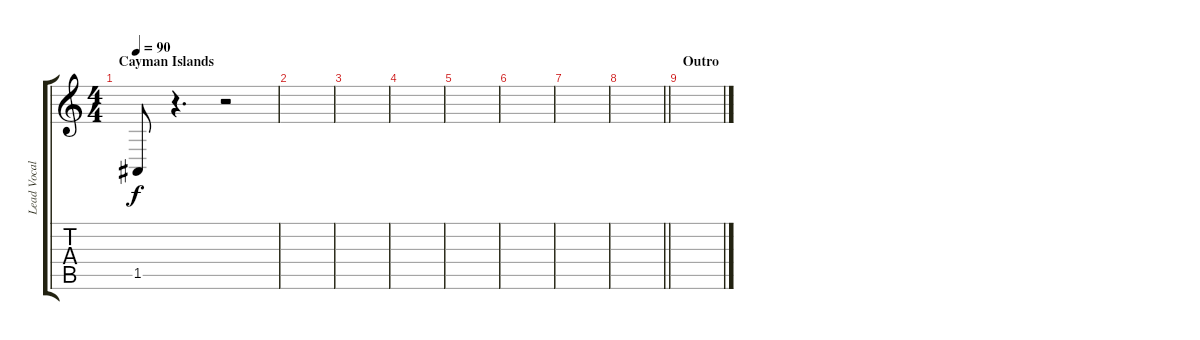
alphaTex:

\track ("Lead Vocals (Eirik)" "Lead Vocal") {instrument flute}
\staff {score tabs}
\tuning (E4 B3 G3 D3 A2 E2) {hide}
\ts (4 4)
\section ("" "Cayman Islands")
\tempo 90
\clef g2
\ks c
1.5{t}.8{dy f} r.4{d} r.2 |
|
|
|
|
|
|
\barLineRight lightlight
|
\section ("" "Outro")
